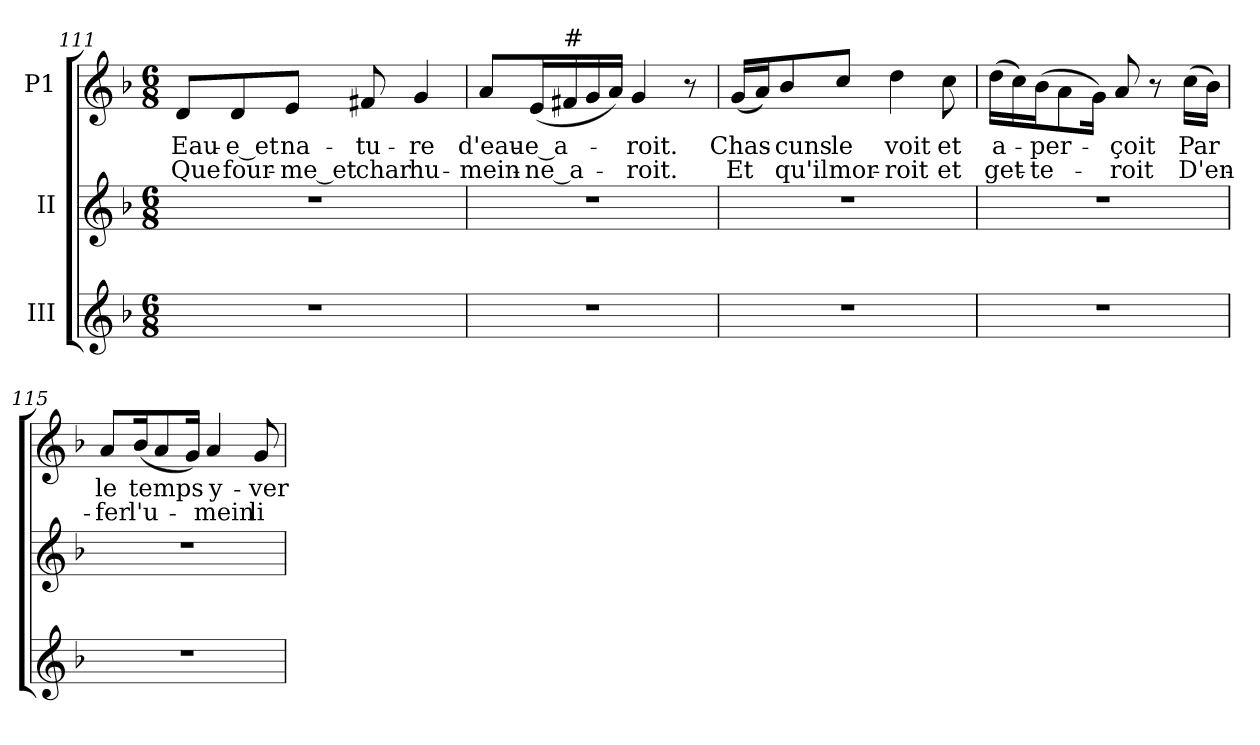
**kern	**kern	**kern	**text	**text
*part3	*part2	*part1	*part1	*part1
*staff3	*staff2	*staff1	*staff1	*staff1
*I"III	*I"II	*I"P1	*	*
*clefG2	*clefG2	*clefG2	*	*
*k[b-]	*k[b-]	*k[b-]	*	*
*F:	*F:	*F:	*	*
*M6/8	*M6/8	*M6/8	*	*
=111	=111	=111	=111	=111
!LO:N:vis=1	!LO:N:vis=1	!	!	!
!	!	!	!LO:LY:b:color=#000000	!LO:LY:b:color=#000000
2.r	2.r	8di/L	Eau-	Que
!	!	!	!LO:LY:b:color=#000000	!LO:LY:b:color=#000000
.	.	8di/	-e_et	four-
!	!	!	!LO:LY:b:color=#000000	!LO:LY:b:color=#000000
.	.	8ei/J	na-	-me_et
!	!	!	!LO:LY:b:color=#000000	!LO:LY:b:color=#000000
.	.	8f#Xi/	-tu-	char
!	!	!	!LO:LY:b:color=#000000	!LO:LY:b:color=#000000
.	.	4gi/	-re	hu-
=112	=112	=112	=112	=112
!LO:N:vis=1	!LO:N:vis=1	!	!	!
!	!	!	!LO:LY:b:color=#000000	!LO:LY:b:color=#000000
2.r	2.r	8ai/L	d'eau-	-mein-
!	!	!	!LO:LY:b:color=#000000	!LO:LY:b:color=#000000
.	.	(16ei/L	-e_a-	-ne_a-
!	!	!LO:TX:a:t=#	!	!
.	.	16f#i/	.	.
.	.	16gi/	.	.
.	.	16ai/JJ)	.	.
!	!	!	!LO:LY:b:color=#000000	!LO:LY:b:color=#000000
.	.	4gi/	-roit.	-roit.
.	.	8r	.	.
!!LO:LB:g=z
=113	=113	=113	=113	=113
!LO:N:vis=1	!LO:N:vis=1	!	!	!
!	!	!	!LO:LY:b:color=#000000	!LO:LY:b:color=#000000
2.r	2.r	(16gi/LL	Chas-	Et
.	.	16ai/J)	.	.
!	!	!	!LO:LY:b:color=#000000	!LO:LY:b:color=#000000
.	.	8b-i/	-cuns	qu'il
!	!	!	!LO:LY:b:color=#000000	!LO:LY:b:color=#000000
.	.	8cci/J	le	mor-
!	!	!	!LO:LY:b:color=#000000	!LO:LY:b:color=#000000
.	.	4ddi\	voit	-roit
!	!	!	!LO:LY:b:color=#000000	!LO:LY:b:color=#000000
.	.	8cci\	et	et
=114	=114	=114	=114	=114
!LO:N:vis=1	!LO:N:vis=1	!	!	!
!	!	!	!LO:LY:b:color=#000000	!LO:LY:b:color=#000000
2.r	2.r	(16ddi\LL	a-	get-
.	.	16cci\)	.	.
!	!	!	!LO:LY:b:color=#000000	!LO:LY:b:color=#000000
.	.	(16b-i\J	-per-	-te-
.	.	8ai\	.	.
.	.	16gi\Jk)	.	.
!	!	!	!LO:LY:b:color=#000000	!LO:LY:b:color=#000000
.	.	8ai/	-çoit	-roit
.	.	8r	.	.
!	!	!	!LO:LY:b:color=#000000	!LO:LY:b:color=#000000
.	.	(16cci\LL	Par	D'en-
.	.	16b-i\JJ)	.	.
=115	=115	=115	=115	=115
!LO:N:vis=1	!LO:N:vis=1	!	!	!
!	!	!	!LO:LY:b:color=#000000	!LO:LY:b:color=#000000
2.r	2.r	8ai/L	le	-fer
!	!	!	!LO:LY:b:color=#000000	!LO:LY:b:color=#000000
.	.	(16b-i/k	temps	l'u-
.	.	8ai/	.	.
.	.	16gi/Jk)	.	.
!	!	!	!LO:LY:b:color=#000000	!LO:LY:b:color=#000000
.	.	4ai/	y-	-mein
!	!	!	!LO:LY:b:color=#000000	!LO:LY:b:color=#000000
.	.	8gi/	-ver-	li-
=	=	=	=	=
*-	*-	*-	*-	*-
